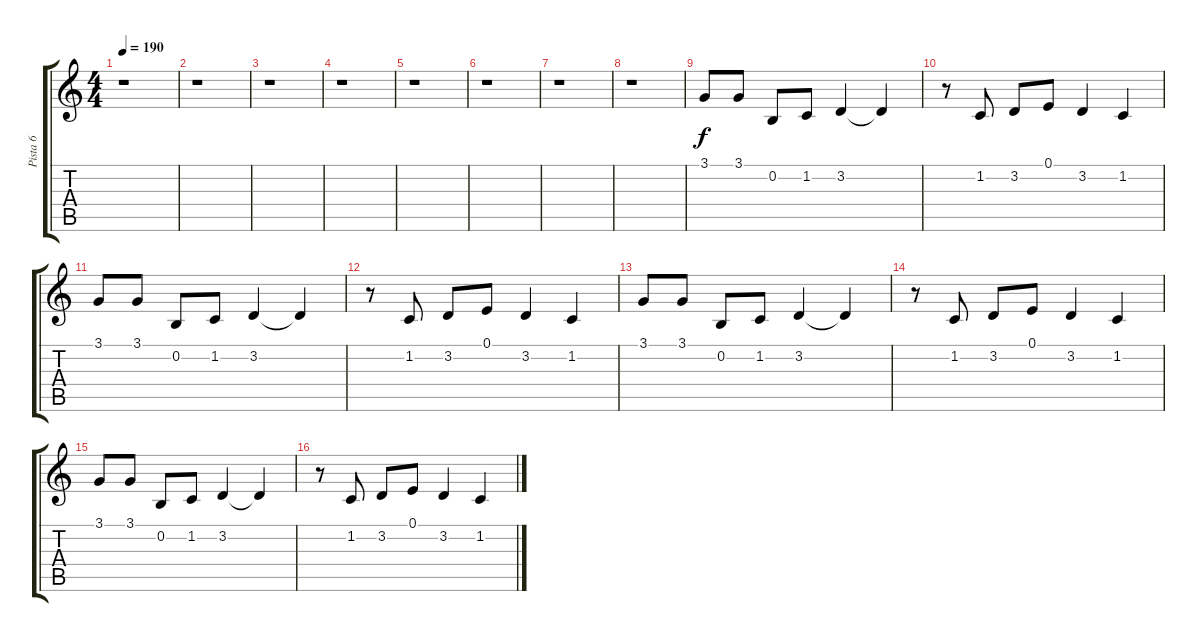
\track ("Pista 6" "Pista 6") {instrument electricpiano2}
\staff {score tabs}
\tuning (E4 B3 G3 D3 A2 E2) {hide}
\ts (4 4)
\tempo 190
\clef g2
\ks c
r.1{dy f} |
r.1 |
r.1 |
r.1 |
r.1 |
r.1 |
r.1 |
r.1 |
3.1.8 3.1.8 0.2.8 1.2.8 3.2.4 3.2{t}.4 |
r.8 1.2.8 3.2.8 0.1.8 3.2.4 1.2.4 |
3.1.8 3.1.8 0.2.8 1.2.8 3.2.4 3.2{t}.4 |
r.8 1.2.8 3.2.8 0.1.8 3.2.4 1.2.4 |
3.1.8 3.1.8 0.2.8 1.2.8 3.2.4 3.2{t}.4 |
r.8 1.2.8 3.2.8 0.1.8 3.2.4 1.2.4 |
3.1.8 3.1.8 0.2.8 1.2.8 3.2.4 3.2{t}.4 |
r.8 1.2.8 3.2.8 0.1.8 3.2.4 1.2.4
